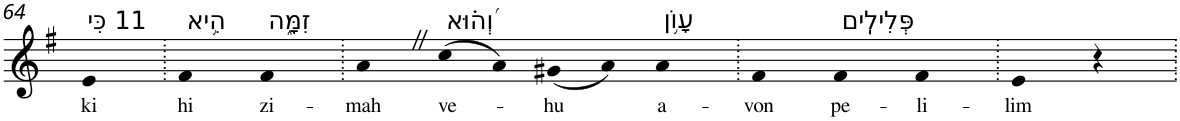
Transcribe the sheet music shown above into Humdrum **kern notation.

**kern	**text
*part1	*part1
*staff1	*staff1
*I"Piano	*
*I'Pno	*
!!LO:PB:g=z
*clefG2	*
*k[f#]	*
*G:	*
=64	=64
!LO:TX:a:t=11 כִּי	!
!	!LO:LY:b
4e	ki
=65.	=65.
!LO:TX:a:t=הִ֥יא	!
!	!LO:LY:b
4f#	hi
!LO:TX:a:t=זִמָּ֑ה	!
!	!LO:LY:b
4f#	zi-
=66.	=66.
!	!LO:LY:b
4aZ	-mah
!LO:TX:a:t=וְ֝ה֗וּא	!
!	!LO:LY:b
(8cc	ve-
8a)	.
!	!LO:LY:b
(8g#X	-hu
8a)	.
!LO:TX:a:t=עָוֺ֥ן	!
!	!LO:LY:b
4a	a-
=67.	=67.
!	!LO:LY:b
4f#	-von
!LO:TX:a:t=פְּלִילִֽים	!
!	!LO:LY:b
4f#	pe-
!	!LO:LY:b
4f#	-li-
=68.	=68.
!	!LO:LY:b
4e	-lim
4r	.
=.	=.
*-	*-
